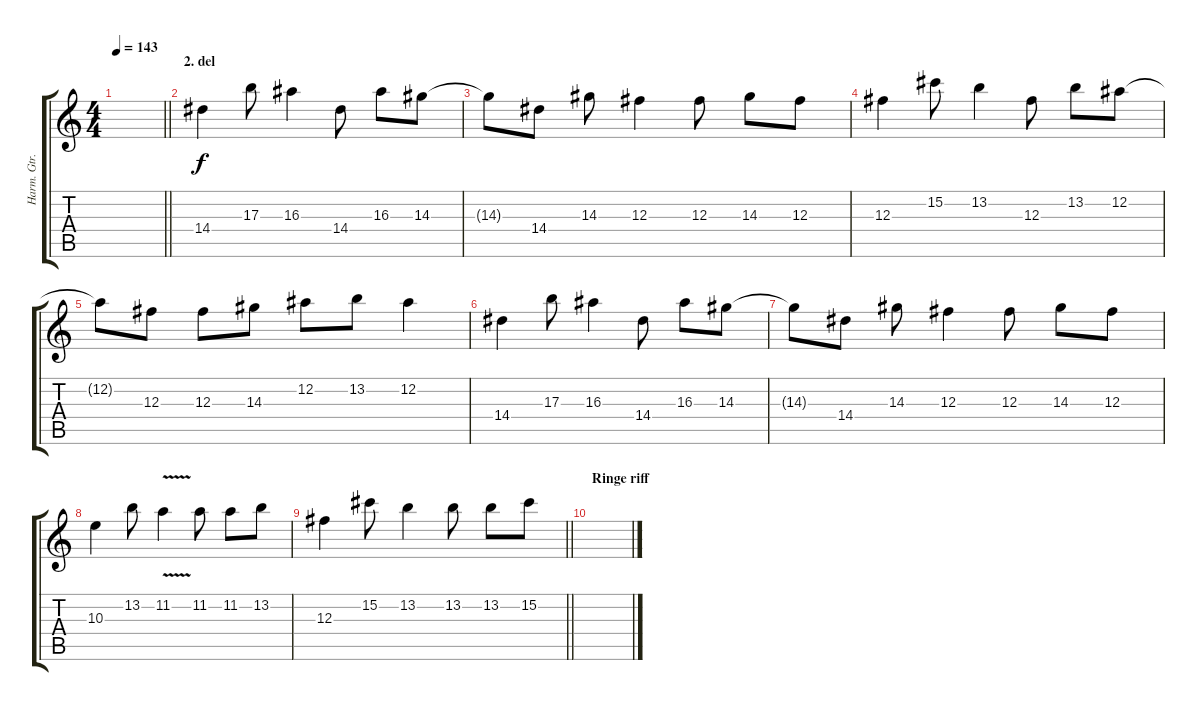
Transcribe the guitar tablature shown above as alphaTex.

\track ("Harm. Gtr." "Harm. Gtr.") {instrument distortionguitar}
\staff {score tabs}
\tuning (Eb4 Bb3 Gb3 Db3 Ab2 Eb2) {hide}
\ts (4 4)
\tempo 143
\clef g2
\barLineRight lightlight
\ks c
|
\section ("" "2. del")
14.4.4 17.3.8 16.3.4 14.4.8 16.3.8 14.3.8 |
14.3{t}.8 14.4.8 14.3.8 12.3.4 12.3.8 14.3.8 12.3.8 |
12.3.4 15.2.8 13.2.4 12.3.8 13.2.8 12.2.8 |
12.2{t}.8 12.3.8 12.3.8 14.3.8 12.2.8 13.2.8 12.2.4 |
14.4.4 17.3.8 16.3.4 14.4.8 16.3.8 14.3.8 |
14.3{t}.8 14.4.8 14.3.8 12.3.4 12.3.8 14.3.8 12.3.8 |
10.3.4 13.2.8 11.2{v}.4 11.2.8 11.2.8 13.2.8 |
\barLineRight lightlight
12.3.4 15.2.8 13.2.4 13.2.8 13.2.8 15.2.8 |
\section ("" "Ringe riff")
